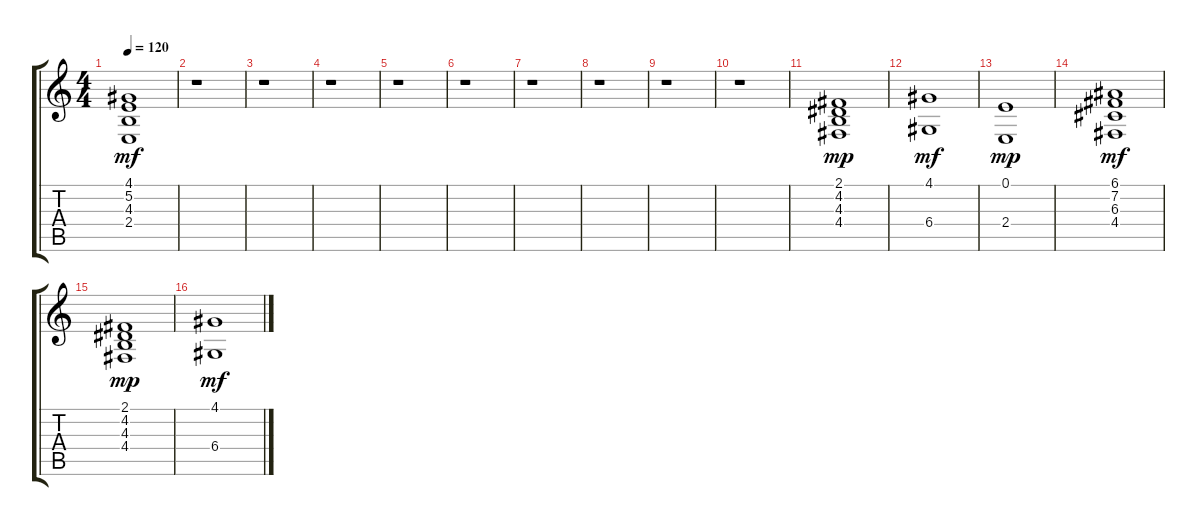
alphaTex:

\track "" {instrument synthstrings1}
\staff {score tabs}
\tuning (E4 B3 G3 D3 A2 E2) {hide}
\ts (4 4)
\tempo 120
\clef g2
\ks c
(4.1 5.2 4.3 2.4).1{dy mf} |
r.1 |
r.1 |
r.1 |
r.1 |
r.1 |
r.1 |
r.1 |
r.1 |
r.1 |
(2.1 4.2 4.3 4.4).1{dy mp} |
(4.1 6.4).1{dy mf} |
(0.1 2.4).1{dy mp} |
(6.1 7.2 6.3 4.4).1{dy mf} |
(2.1 4.2 4.3 4.4).1{dy mp} |
(4.1 6.4).1{dy mf}
